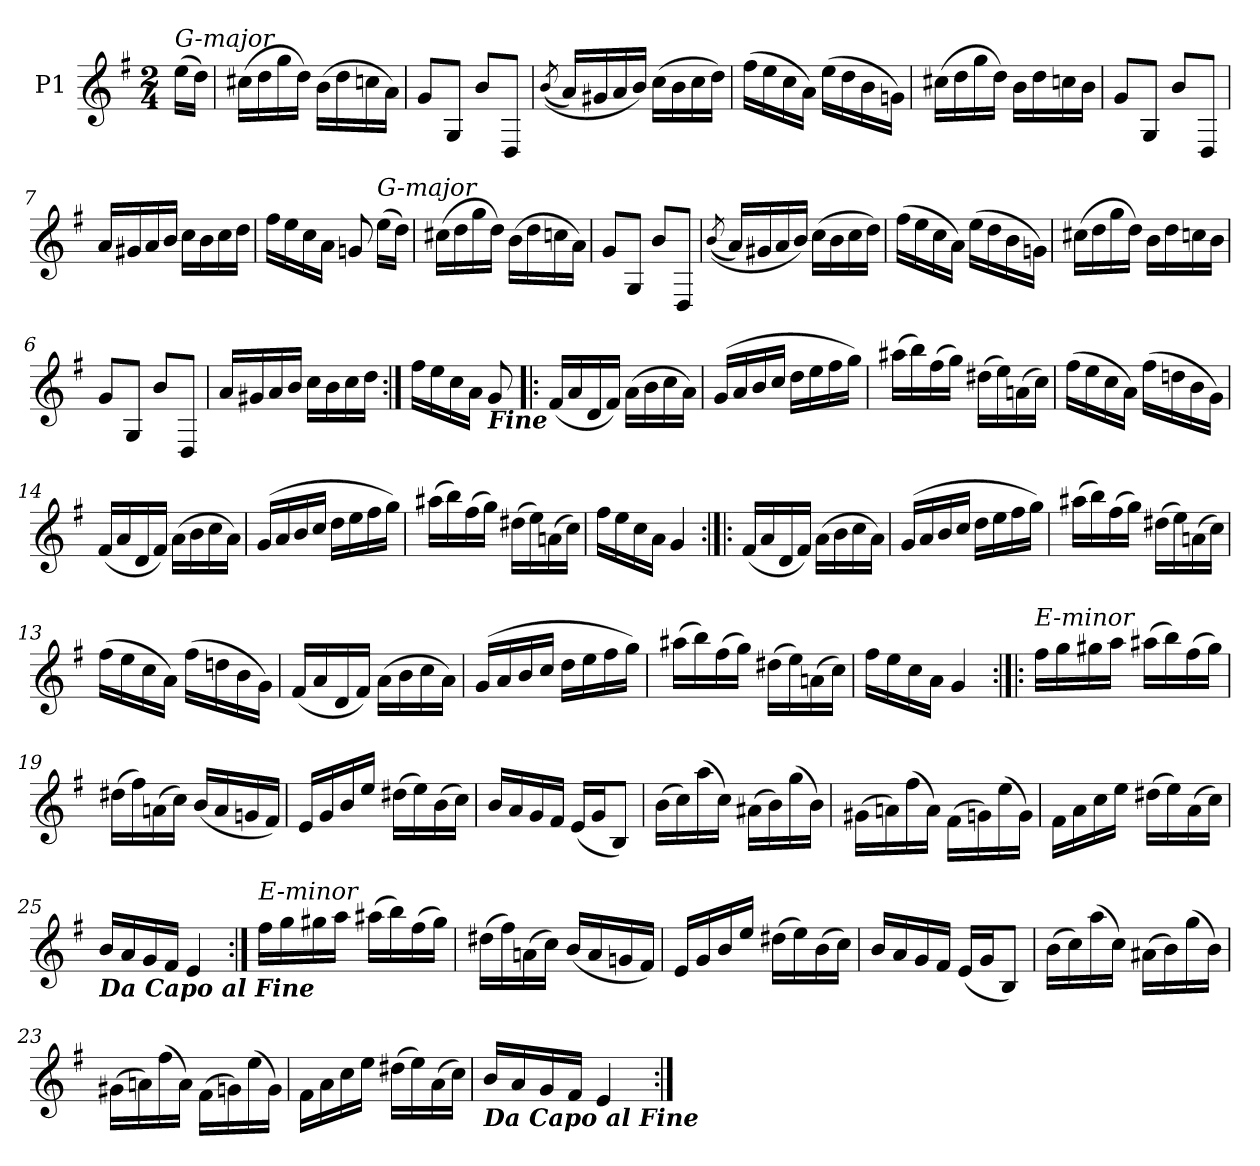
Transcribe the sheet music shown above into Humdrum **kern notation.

**kern
*part1
*staff1
*I"P1
*clefG2
*k[f#]
*G:
*M2/4
=
!LO:TX:a:i:t=G-major
(16eeLL
16ddJJ)
=1
(16cc#XLL
16dd
16gg
16ddJJ)
(16bLL
16dd
16ccn
16aJJ)
=2
8gL
8GJ
8bL
8DJ
=3
((8qb/
16aLL)
16g#X
16a
16bJJ)
(16ccLL
16b
16cc
16ddJJ)
=4
(16ff#LL
16ee
16cc
16aJJ)
(16eeLL
16dd
16b
16gnJJ)
=5
(16cc#XLL
16dd
16gg
16ddJJ)
16bLL
16dd
16ccn
16bJJ
=6
8gL
8GJ
8bL
8DJ
=7
16aLL
16g#X
16a
16bJJ
16ccLL
16b
16cc
16ddJJ
=8
16ff#LL
16ee
16cc
16aJJ
8gn
!LO:TX:a:i:t=G-major
(16eeLL
16ddJJ)
=1
(16cc#XLL
16dd
16gg
16ddJJ)
(16bLL
16dd
16ccn
16aJJ)
=2
8gL
8GJ
8bL
8DJ
=3
((8qb/
16aLL)
16g#X
16a
16bJJ)
(16ccLL
16b
16cc
16ddJJ)
=4
(16ff#LL
16ee
16cc
16aJJ)
(16eeLL
16dd
16b
16gnJJ)
=5
(16cc#XLL
16dd
16gg
16ddJJ)
16bLL
16dd
16ccn
16bJJ
=6
8gL
8GJ
8bL
8DJ
=7
16aLL
16g#X
16a
16bJJ
16ccLL
16b
16cc
16ddJJ
=9:|!
16ff#LL
16ee
16cc
16aJJ
!LO:TX:b:Bi:t=Fine
8g
=10!|:
(16f#LL
16a
16d
16f#JJ)
(16aLL
16b
16cc
16aJJ)
=11
(16gLL
16a
16b
16ccJJ
16ddLL
16ee
16ff#
16ggJJ)
=12
(16aa#XLL
16bb)
(16ff#
16ggJJ)
(16dd#XLL
16ee)
(16an
16ccJJ)
=13
(16ff#LL
16ee
16cc
16aJJ)
(16ff#LL
16ddn
16b
16gJJ)
=14
(16f#LL
16a
16d
16f#JJ)
(16aLL
16b
16cc
16aJJ)
=15
(16gLL
16a
16b
16ccJJ
16ddLL
16ee
16ff#
16ggJJ)
=16
(16aa#XLL
16bb)
(16ff#
16ggJJ)
(16dd#XLL
16ee)
(16an
16ccJJ)
=17
16ff#LL
16ee
16cc
16aJJ
4g
=18:|!|:
(16f#LL
16a
16d
16f#JJ)
(16aLL
16b
16cc
16aJJ)
=11
(16gLL
16a
16b
16ccJJ
16ddLL
16ee
16ff#
16ggJJ)
=12
(16aa#XLL
16bb)
(16ff#
16ggJJ)
(16dd#XLL
16ee)
(16an
16ccJJ)
=13
(16ff#LL
16ee
16cc
16aJJ)
(16ff#LL
16ddn
16b
16gJJ)
=14
(16f#LL
16a
16d
16f#JJ)
(16aLL
16b
16cc
16aJJ)
=15
(16gLL
16a
16b
16ccJJ
16ddLL
16ee
16ff#
16ggJJ)
=16
(16aa#XLL
16bb)
(16ff#
16ggJJ)
(16dd#XLL
16ee)
(16an
16ccJJ)
=17
16ff#LL
16ee
16cc
16aJJ
4g
=18:|!|:
!LO:TX:a:i:t=E-minor
16ff#LL
16gg
16gg#X
16aaJJ
(16aa#XLL
16bb)
(16ff#
16gg#JJ)
=19
(16dd#XLL
16ff#)
(16an
16ccJJ)
(16bLL
16a
16gn
16f#JJ)
=20
16eLL
16g
16b
16eeJJ
(16dd#XLL
16ee)
(16b
16ccJJ)
=21
16bLL
16a
16g
16f#JJ
(16eLL
16gJ
8BJ)
=22
(16bLL
16cc)
(16aa
16ccJJ)
(16a#XLL
16b)
(16gg
16bJJ)
=23
(16g#XLL
16an)
(16ff#
16aJJ)
(16f#LL
16gn)
(16ee
16gJJ)
=24
16f#LL
16a
16cc
16eeJJ
(16dd#XLL
16ee)
(16a
16ccJJ)
=25
!LO:TX:b:Bi:t=Da Capo al Fine
16bLL
16a
16g
16f#JJ
4e
=:|!
!LO:TX:a:i:t=E-minor
16ff#LL
16gg
16gg#X
16aaJJ
(16aa#XLL
16bb)
(16ff#
16gg#JJ)
=19
(16dd#XLL
16ff#)
(16an
16ccJJ)
(16bLL
16a
16gn
16f#JJ)
=20
16eLL
16g
16b
16eeJJ
(16dd#XLL
16ee)
(16b
16ccJJ)
=21
16bLL
16a
16g
16f#JJ
(16eLL
16gJ
8BJ)
=22
(16bLL
16cc)
(16aa
16ccJJ)
(16a#XLL
16b)
(16gg
16bJJ)
=23
(16g#XLL
16an)
(16ff#
16aJJ)
(16f#LL
16gn)
(16ee
16gJJ)
=24
16f#LL
16a
16cc
16eeJJ
(16dd#XLL
16ee)
(16a
16ccJJ)
=25
!LO:TX:b:Bi:t=Da Capo al Fine
16bLL
16a
16g
16f#JJ
4e
=:|!
*-
